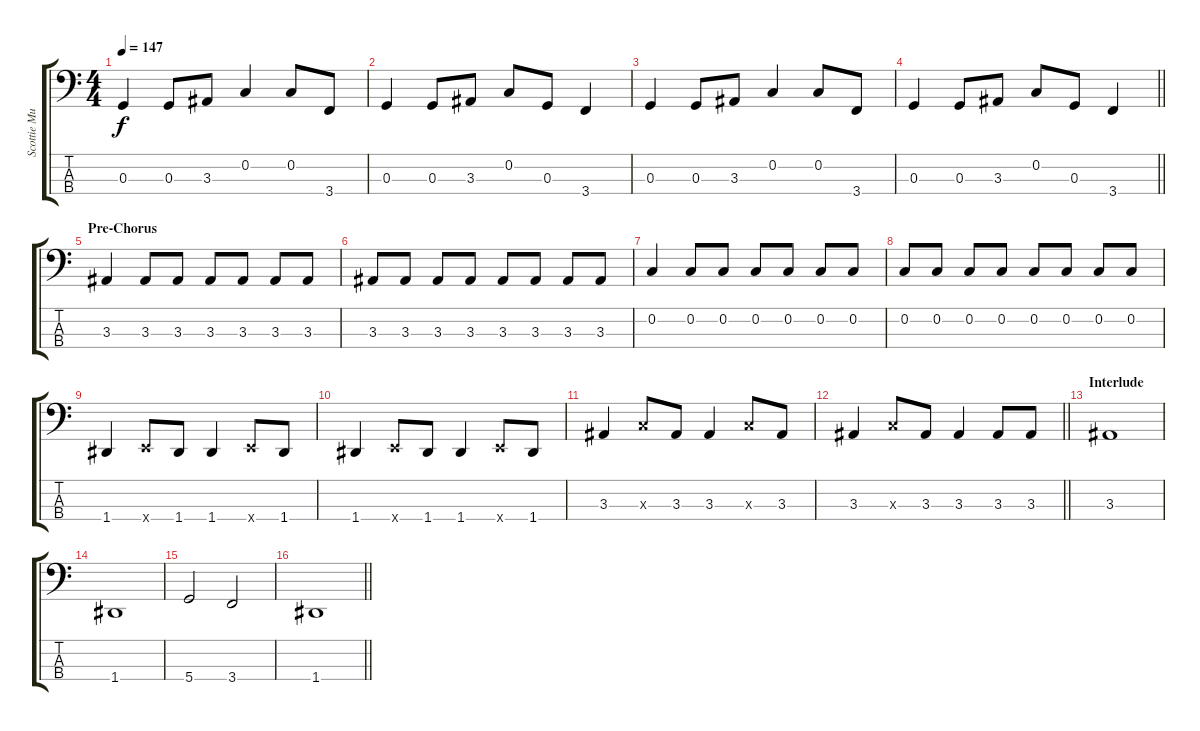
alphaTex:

\track ("Scottie Murphy - Bass" "Scottie Mu") {instrument electricbasspick}
\staff {score tabs}
\tuning (F2 C2 G1 D1) {hide}
\ts (4 4)
\tempo 147
\clef f4
\ks c
0.3.4{dy f} 0.3.8 3.3.8 0.2.4 0.2.8 3.4.8 |
0.3.4 0.3.8 3.3.8 0.2.8 0.3.8 3.4.4 |
0.3.4 0.3.8 3.3.8 0.2.4 0.2.8 3.4.8 |
\barLineRight lightlight
0.3.4 0.3.8 3.3.8 0.2.8 0.3.8 3.4.4 |
\section ("" "Pre-Chorus")
3.3.4 3.3.8 3.3.8 3.3.8 3.3.8 3.3.8 3.3.8 |
3.3.8 3.3.8 3.3.8 3.3.8 3.3.8 3.3.8 3.3.8 3.3.8 |
0.2.4 0.2.8 0.2.8 0.2.8 0.2.8 0.2.8 0.2.8 |
0.2.8 0.2.8 0.2.8 0.2.8 0.2.8 0.2.8 0.2.8 0.2.8 |
1.4.4 2.4{x}.8 1.4.8 1.4.4 2.4{x}.8 1.4.8 |
1.4.4 2.4{x}.8 1.4.8 1.4.4 2.4{x}.8 1.4.8 |
3.3.4 5.3{x}.8 3.3.8 3.3.4 5.3{x}.8 3.3.8 |
\barLineRight lightlight
3.3.4 5.3{x}.8 3.3.8 3.3.4 3.3.8 3.3.8 |
\section ("" "Interlude")
3.3.1 |
1.4.1 |
5.4.2 3.4.2 |
\barLineRight lightlight
1.4.1
